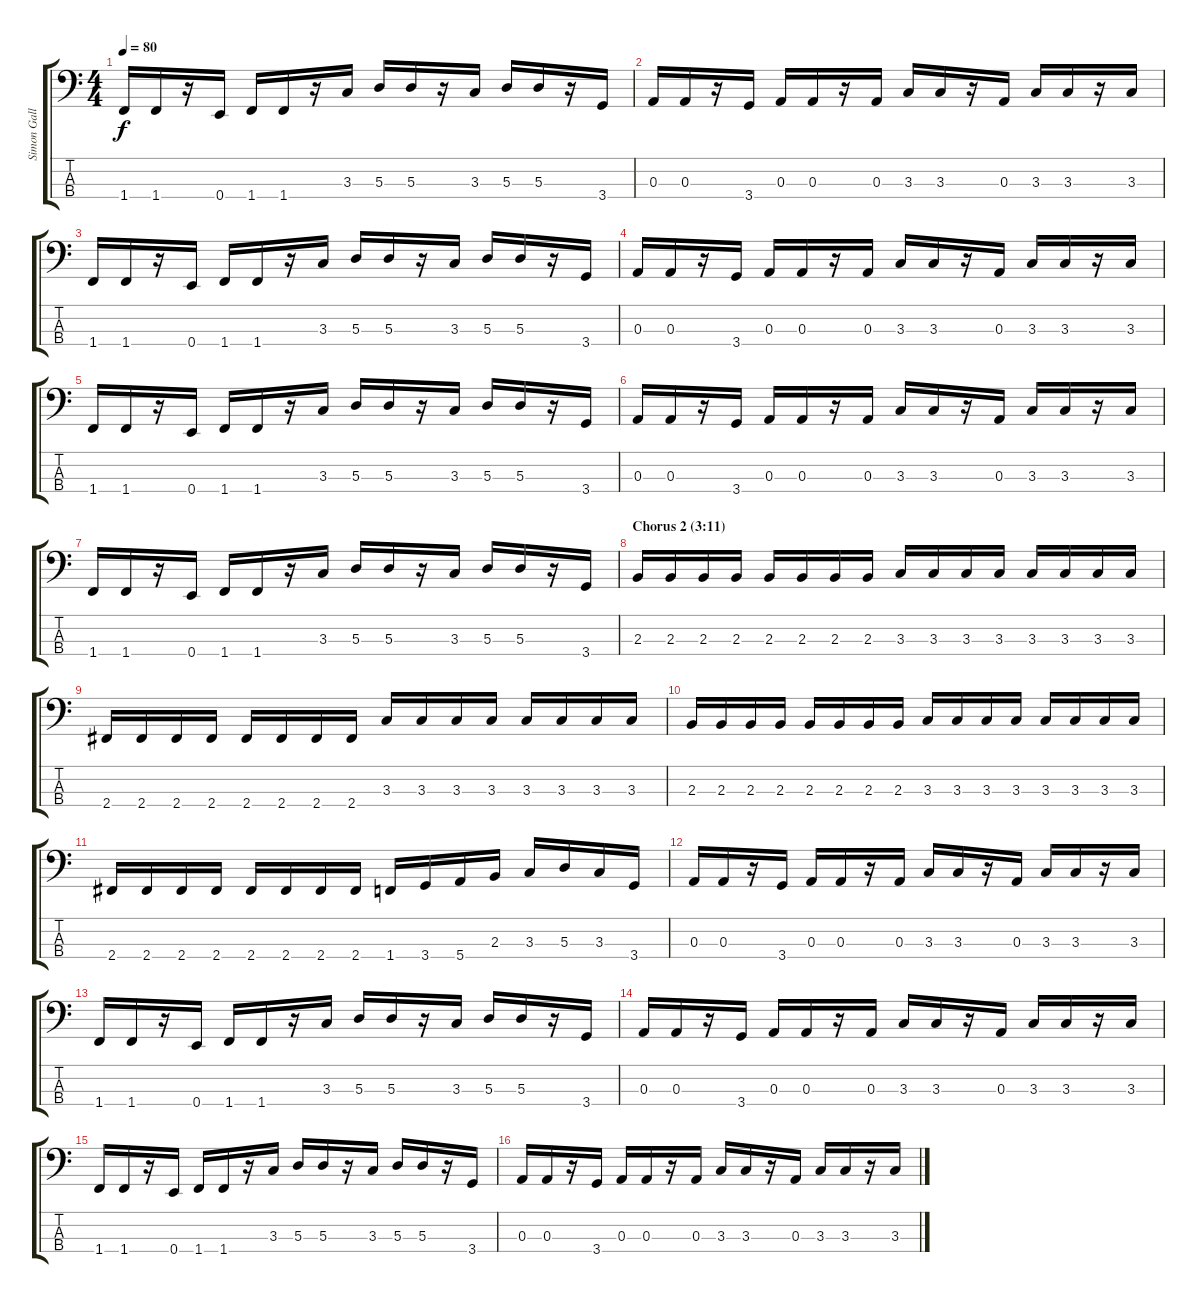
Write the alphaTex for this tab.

\track ("Simon Gallup (bass)" "Simon Gall") {instrument electricbasspick}
\staff {score tabs}
\tuning (G2 D2 A1 E1) {hide}
\ts (4 4)
\tempo 80
\clef f4
\ks c
1.4.16{dy f} 1.4.16 r.16 0.4.16 1.4.16 1.4.16 r.16 3.3.16 5.3.16 5.3.16 r.16 3.3.16 5.3.16 5.3.16 r.16 3.4.16 |
0.3.16 0.3.16 r.16 3.4.16 0.3.16 0.3.16 r.16 0.3.16 3.3.16 3.3.16 r.16 0.3.16 3.3.16 3.3.16 r.16 3.3.16 |
1.4.16 1.4.16 r.16 0.4.16 1.4.16 1.4.16 r.16 3.3.16 5.3.16 5.3.16 r.16 3.3.16 5.3.16 5.3.16 r.16 3.4.16 |
0.3.16 0.3.16 r.16 3.4.16 0.3.16 0.3.16 r.16 0.3.16 3.3.16 3.3.16 r.16 0.3.16 3.3.16 3.3.16 r.16 3.3.16 |
1.4.16 1.4.16 r.16 0.4.16 1.4.16 1.4.16 r.16 3.3.16 5.3.16 5.3.16 r.16 3.3.16 5.3.16 5.3.16 r.16 3.4.16 |
0.3.16 0.3.16 r.16 3.4.16 0.3.16 0.3.16 r.16 0.3.16 3.3.16 3.3.16 r.16 0.3.16 3.3.16 3.3.16 r.16 3.3.16 |
1.4.16 1.4.16 r.16 0.4.16 1.4.16 1.4.16 r.16 3.3.16 5.3.16 5.3.16 r.16 3.3.16 5.3.16 5.3.16 r.16 3.4.16 |
\section ("" "Chorus 2 (3:11)")
2.3.16 2.3.16 2.3.16 2.3.16 2.3.16 2.3.16 2.3.16 2.3.16 3.3.16 3.3.16 3.3.16 3.3.16 3.3.16 3.3.16 3.3.16 3.3.16 |
2.4.16 2.4.16 2.4.16 2.4.16 2.4.16 2.4.16 2.4.16 2.4.16 3.3.16 3.3.16 3.3.16 3.3.16 3.3.16 3.3.16 3.3.16 3.3.16 |
2.3.16 2.3.16 2.3.16 2.3.16 2.3.16 2.3.16 2.3.16 2.3.16 3.3.16 3.3.16 3.3.16 3.3.16 3.3.16 3.3.16 3.3.16 3.3.16 |
2.4.16 2.4.16 2.4.16 2.4.16 2.4.16 2.4.16 2.4.16 2.4.16 1.4.16 3.4.16 5.4.16 2.3.16 3.3.16 5.3.16 3.3.16 3.4.16 |
0.3.16 0.3.16 r.16 3.4.16 0.3.16 0.3.16 r.16 0.3.16 3.3.16 3.3.16 r.16 0.3.16 3.3.16 3.3.16 r.16 3.3.16 |
1.4.16 1.4.16 r.16 0.4.16 1.4.16 1.4.16 r.16 3.3.16 5.3.16 5.3.16 r.16 3.3.16 5.3.16 5.3.16 r.16 3.4.16 |
0.3.16 0.3.16 r.16 3.4.16 0.3.16 0.3.16 r.16 0.3.16 3.3.16 3.3.16 r.16 0.3.16 3.3.16 3.3.16 r.16 3.3.16 |
1.4.16 1.4.16 r.16 0.4.16 1.4.16 1.4.16 r.16 3.3.16 5.3.16 5.3.16 r.16 3.3.16 5.3.16 5.3.16 r.16 3.4.16 |
0.3.16 0.3.16 r.16 3.4.16 0.3.16 0.3.16 r.16 0.3.16 3.3.16 3.3.16 r.16 0.3.16 3.3.16 3.3.16 r.16 3.3.16
